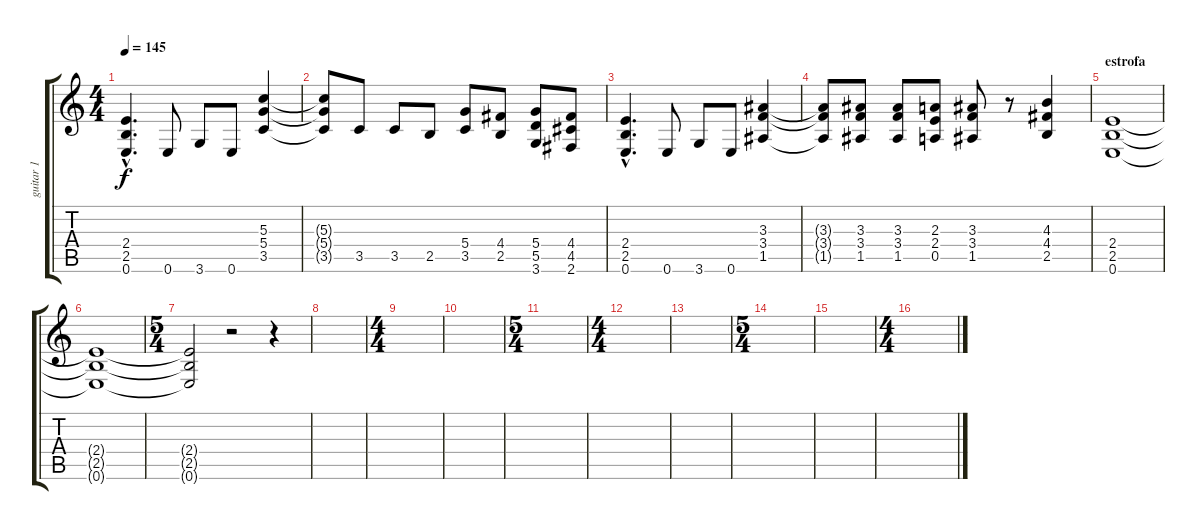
\track ("guitar 1" "guitar 1") {instrument overdrivenguitar}
\staff {score tabs}
\tuning (E4 B3 G3 D3 A2 E2) {hide}
\ts (4 4)
\tempo 145
\clef g2
\ks c
(2.4{hac} 2.5{hac} 0.6{hac}).4{d dy f} 0.6.8 3.6.8 0.6.8 (5.3 5.4 3.5).4 |
(5.3{t} 5.4{t} 3.5{t}).8 3.5.8 3.5.8 2.5.8 (5.4 3.5).8 (4.4 2.5).8 (5.4 5.5 3.6).8 (4.4 4.5 2.6).8 |
(2.4{hac} 2.5{hac} 0.6{hac}).4{d} 0.6.8 3.6.8 0.6.8 (3.3 3.4 1.5).4 |
(3.3{t} 3.4{t} 1.5{t}).8 (3.3 3.4 1.5).8 (3.3 3.4 1.5).8 (2.3 2.4 0.5).8 (3.3 3.4 1.5).8 r.8 (4.3 4.4 2.5).4 |
\section ("" "estrofa")
(2.4 2.5 0.6).1 |
(2.4{t} 2.5{t} 0.6{t}).1 |
\ts (5 4)
(2.4{t} 2.5{t} 0.6{t}).2 r.2 r.4 |
|
\ts (4 4)
|
|
\ts (5 4)
|
\ts (4 4)
|
|
\ts (5 4)
|
|
\ts (4 4)
